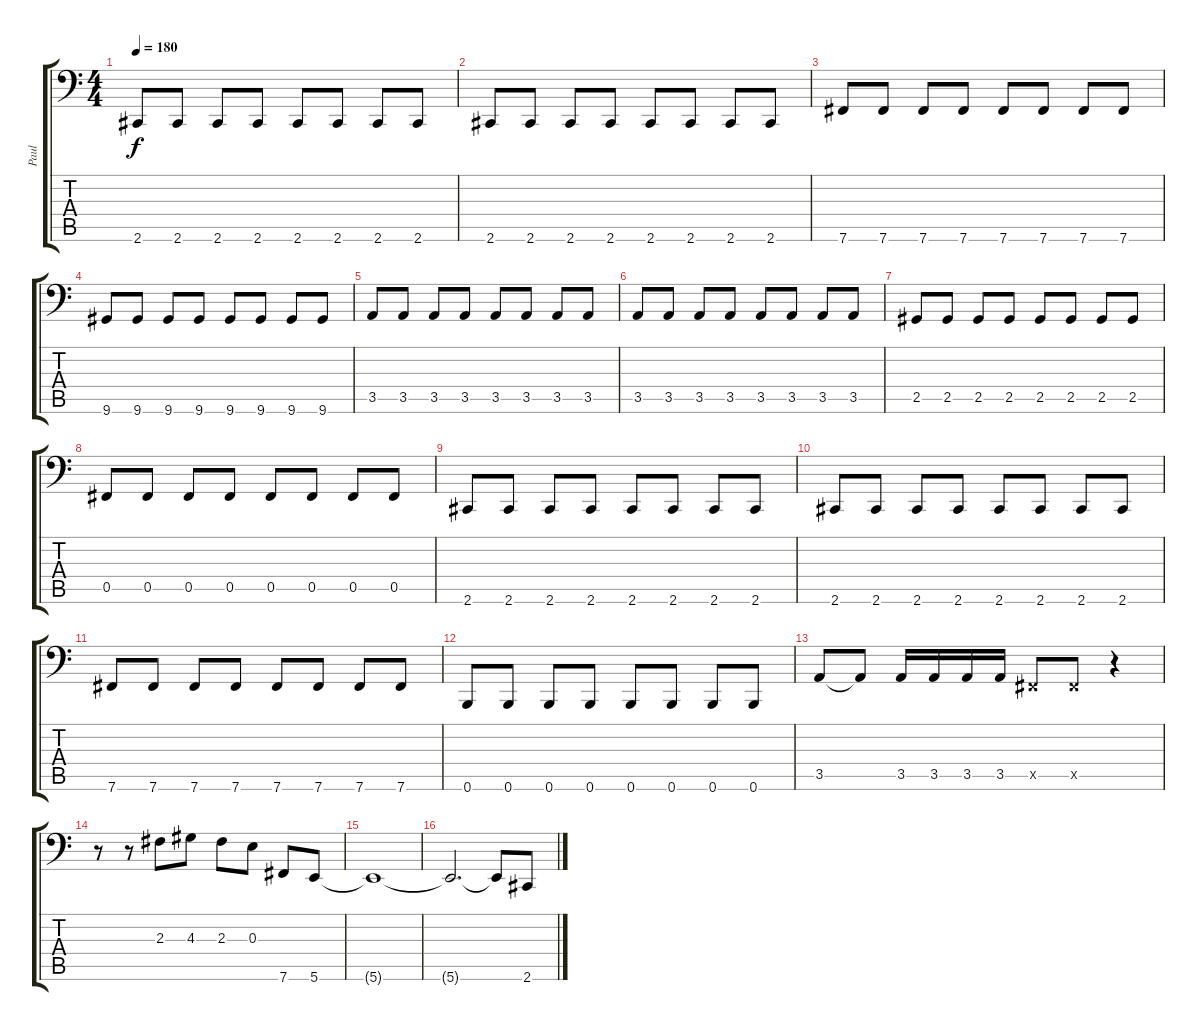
\track ("Paul" "Paul") {instrument electricbasspick}
\staff {score tabs}
\tuning (Db3 Ab2 E2 B1 Gb1 B0) {hide}
\ts (4 4)
\tempo 180
\clef f4
\ks c
2.6.8{dy f} 2.6.8 2.6.8 2.6.8 2.6.8 2.6.8 2.6.8 2.6.8 |
2.6.8 2.6.8 2.6.8 2.6.8 2.6.8 2.6.8 2.6.8 2.6.8 |
7.6.8 7.6.8 7.6.8 7.6.8 7.6.8 7.6.8 7.6.8 7.6.8 |
9.6.8 9.6.8 9.6.8 9.6.8 9.6.8 9.6.8 9.6.8 9.6.8 |
3.5.8 3.5.8 3.5.8 3.5.8 3.5.8 3.5.8 3.5.8 3.5.8 |
3.5.8 3.5.8 3.5.8 3.5.8 3.5.8 3.5.8 3.5.8 3.5.8 |
2.5.8 2.5.8 2.5.8 2.5.8 2.5.8 2.5.8 2.5.8 2.5.8 |
0.5.8 0.5.8 0.5.8 0.5.8 0.5.8 0.5.8 0.5.8 0.5.8 |
2.6.8 2.6.8 2.6.8 2.6.8 2.6.8 2.6.8 2.6.8 2.6.8 |
2.6.8 2.6.8 2.6.8 2.6.8 2.6.8 2.6.8 2.6.8 2.6.8 |
7.6.8 7.6.8 7.6.8 7.6.8 7.6.8 7.6.8 7.6.8 7.6.8 |
0.6.8 0.6.8 0.6.8 0.6.8 0.6.8 0.6.8 0.6.8 0.6.8 |
3.5.8 3.5{t}.8 3.5.16 3.5.16 3.5.16 3.5.16 0.5{x}.8 0.5{x}.8 r.4 |
r.8 r.8 2.3.8 4.3.8 2.3.8 0.3.8 7.6.8 5.6.8 |
5.6{t}.1 |
5.6{t}.2{d} 5.6{t}.8 2.6.8
